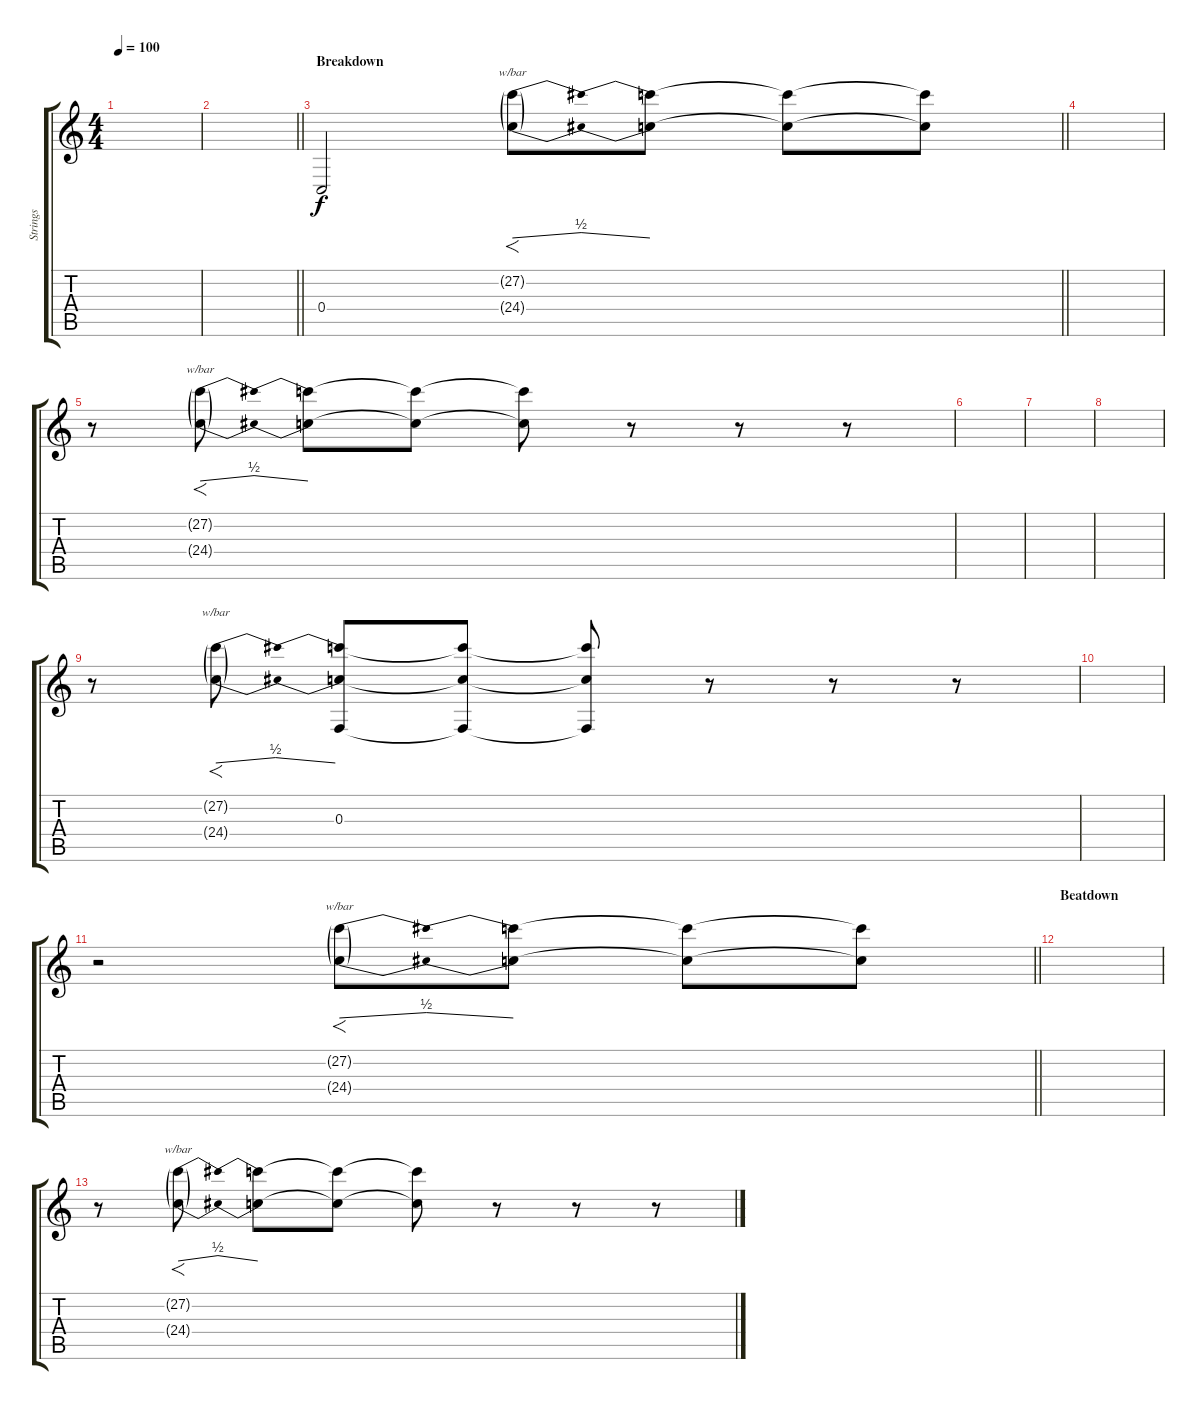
\track ("Strings" "Strings") {instrument synthstrings2}
\staff {score tabs}
\tuning (D4 A3 F3 C3 G2 C2) {hide}
\ts (4 4)
\tempo 100
\clef g2
\ks c
|
\barLineRight lightlight
|
\section ("" "Breakdown")
\barLineRight lightlight
0.4.2 (27.2{g} 24.4{g}).8{f tbe (dip default 0 0 30 2 60 0) instrument reversecymbal} (27.2{t} 24.4{t}).8 (27.2{t} 24.4{t}).8 (27.2{t} 24.4{t}).8 |
|
r.8 (27.2{g} 24.4{g}).8{f tbe (dip default 0 0 30 2 60 0) instrument synthvoice} (27.2{t} 24.4{t}).8 (27.2{t} 24.4{t}).8 (27.2{t} 24.4{t}).8 r.8 r.8 r.8 |
|
|
|
r.8 (27.2{g} 24.4{g}).8{f tbe (dip default 0 0 30 2 60 0) instrument synthvoice} (27.2{t} 0.3 24.4{t}).8 (27.2{t} 0.3{t} 24.4{t}).8 (27.2{t} 0.3{t} 24.4{t}).8 r.8 r.8 r.8 |
|
\barLineRight lightlight
r.2{instrument reversecymbal} (27.2{g} 24.4{g}).8{f tbe (dip default 0 0 30 2 60 0) instrument reversecymbal} (27.2{t} 24.4{t}).8 (27.2{t} 24.4{t}).8 (27.2{t} 24.4{t}).8 |
\section ("" "Beatdown")
|
r.8 (27.2{g} 24.4{g}).8{f tbe (dip default 0 0 30 2 60 0) instrument synthvoice} (27.2{t} 24.4{t}).8 (27.2{t} 24.4{t}).8 (27.2{t} 24.4{t}).8 r.8 r.8 r.8
